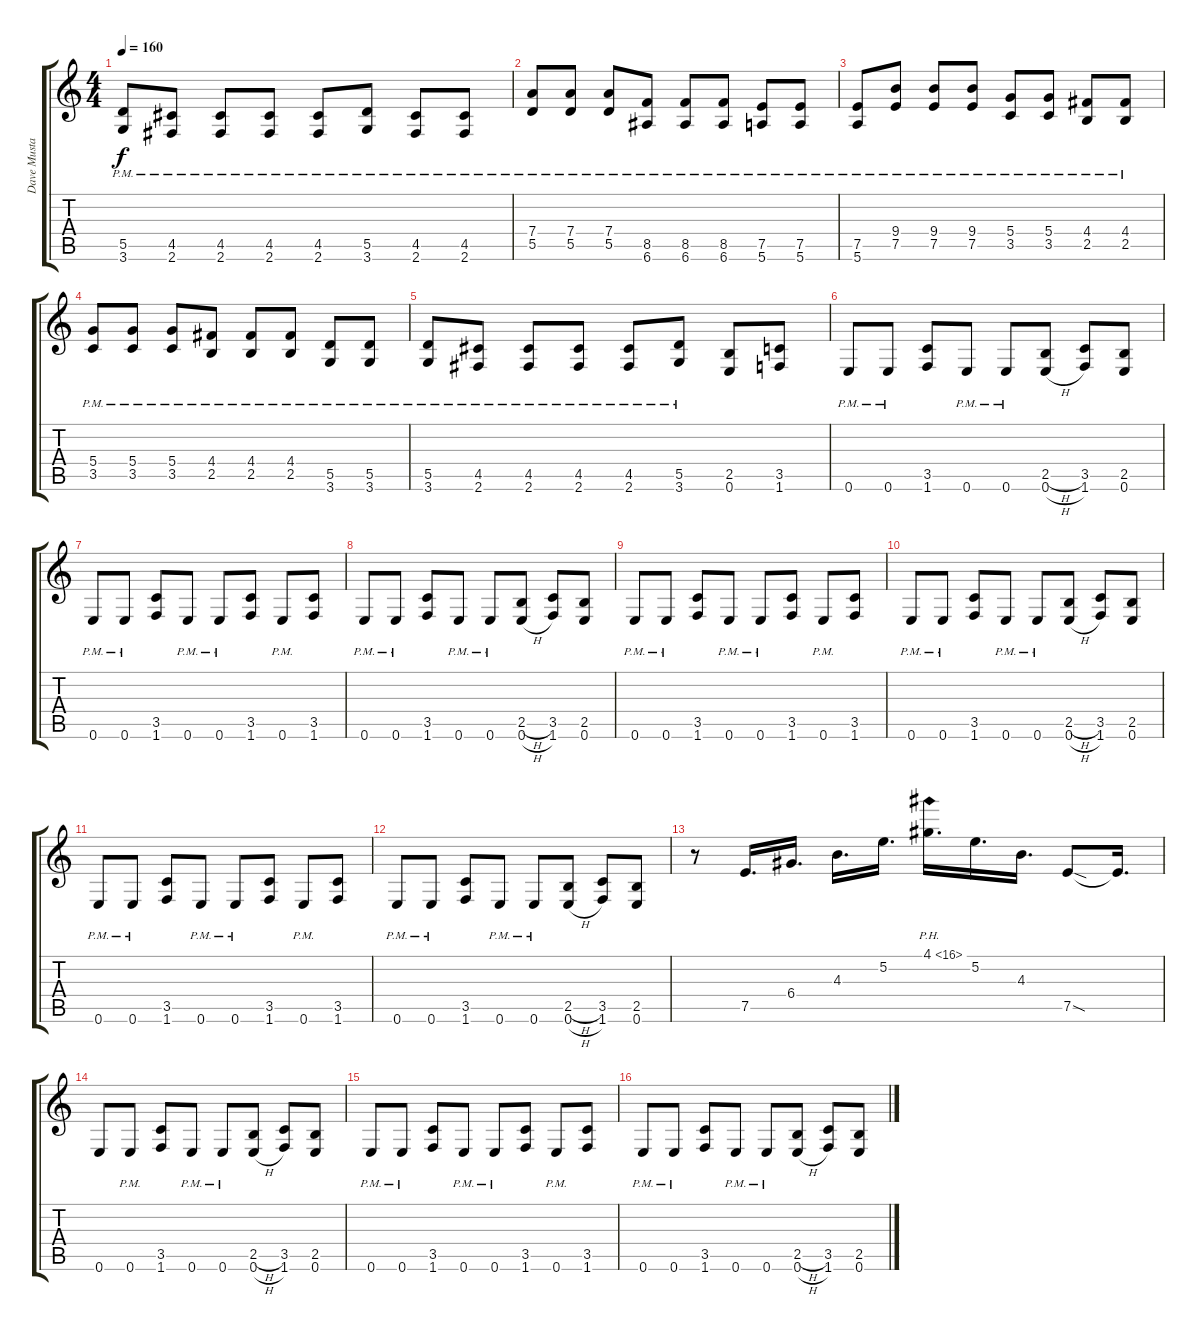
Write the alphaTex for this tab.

\track ("Dave Mustaine" "Dave Musta") {instrument distortionguitar}
\staff {score tabs}
\tuning (E4 B3 G3 D3 A2 E2) {hide}
\ts (4 4)
\tempo 160
\clef g2
\ks c
(5.5{pm} 3.6{pm}).8{dy f} (4.5{pm} 2.6{pm}).8 (4.5{pm} 2.6{pm}).8 (4.5{pm} 2.6{pm}).8 (4.5{pm} 2.6{pm}).8 (5.5{pm} 3.6{pm}).8 (4.5{pm} 2.6{pm}).8 (4.5{pm} 2.6{pm}).8 |
(7.4{pm} 5.5{pm}).8 (7.4{pm} 5.5{pm}).8 (7.4{pm} 5.5{pm}).8 (8.5{pm} 6.6{pm}).8 (8.5{pm} 6.6{pm}).8 (8.5{pm} 6.6{pm}).8 (7.5{pm} 5.6{pm}).8 (7.5{pm} 5.6{pm}).8 |
(7.5{pm} 5.6{pm}).8 (9.4{pm} 7.5{pm}).8 (9.4{pm} 7.5{pm}).8 (9.4{pm} 7.5{pm}).8 (5.4{pm} 3.5{pm}).8 (5.4{pm} 3.5{pm}).8 (4.4{pm} 2.5{pm}).8 (4.4{pm} 2.5{pm}).8 |
(5.4{pm} 3.5{pm}).8 (5.4{pm} 3.5{pm}).8 (5.4{pm} 3.5{pm}).8 (4.4{pm} 2.5{pm}).8 (4.4{pm} 2.5{pm}).8 (4.4{pm} 2.5{pm}).8 (5.5{pm} 3.6{pm}).8 (5.5{pm} 3.6{pm}).8 |
(5.5{pm} 3.6{pm}).8 (4.5{pm} 2.6{pm}).8 (4.5{pm} 2.6{pm}).8 (4.5{pm} 2.6{pm}).8 (4.5{pm} 2.6{pm}).8 (5.5{pm} 3.6{pm}).8 (2.5 0.6).8 (3.5 1.6).8 |
0.6{pm}.8 0.6{pm}.8 (3.5 1.6).8 0.6{pm}.8 0.6{pm}.8 (2.5{h} 0.6{h}).8 (3.5 1.6).8 (2.5 0.6).8 |
0.6{pm}.8 0.6{pm}.8 (3.5 1.6).8 0.6{pm}.8 0.6{pm}.8 (3.5 1.6).8 0.6{pm}.8 (3.5 1.6).8 |
0.6{pm}.8 0.6{pm}.8 (3.5 1.6).8 0.6{pm}.8 0.6{pm}.8 (2.5{h} 0.6{h}).8 (3.5 1.6).8 (2.5 0.6).8 |
0.6{pm}.8 0.6{pm}.8 (3.5 1.6).8 0.6{pm}.8 0.6{pm}.8 (3.5 1.6).8 0.6{pm}.8 (3.5 1.6).8 |
0.6{pm}.8 0.6{pm}.8 (3.5 1.6).8 0.6{pm}.8 0.6{pm}.8 (2.5{h} 0.6{h}).8 (3.5 1.6).8 (2.5 0.6).8 |
0.6{pm}.8 0.6{pm}.8 (3.5 1.6).8 0.6{pm}.8 0.6{pm}.8 (3.5 1.6).8 0.6{pm}.8 (3.5 1.6).8 |
0.6{pm}.8 0.6{pm}.8 (3.5 1.6).8 0.6{pm}.8 0.6{pm}.8 (2.5{h} 0.6{h}).8 (3.5 1.6).8 (2.5 0.6).8 |
r.8 7.5.16{d} 6.4.16{d} 4.3.16{d} 5.2.16{d} 4.1{ph 12}.16{d} 5.2.16{d} 4.3.16{d} 7.5{sod}.8 7.5{t}.16{d} |
0.6.8 0.6{pm}.8 (3.5 1.6).8 0.6{pm}.8 0.6{pm}.8 (2.5{h} 0.6{h}).8 (3.5 1.6).8 (2.5 0.6).8 |
0.6{pm}.8 0.6{pm}.8 (3.5 1.6).8 0.6{pm}.8 0.6{pm}.8 (3.5 1.6).8 0.6{pm}.8 (3.5 1.6).8 |
0.6{pm}.8 0.6{pm}.8 (3.5 1.6).8 0.6{pm}.8 0.6{pm}.8 (2.5{h} 0.6{h}).8 (3.5 1.6).8 (2.5 0.6).8
